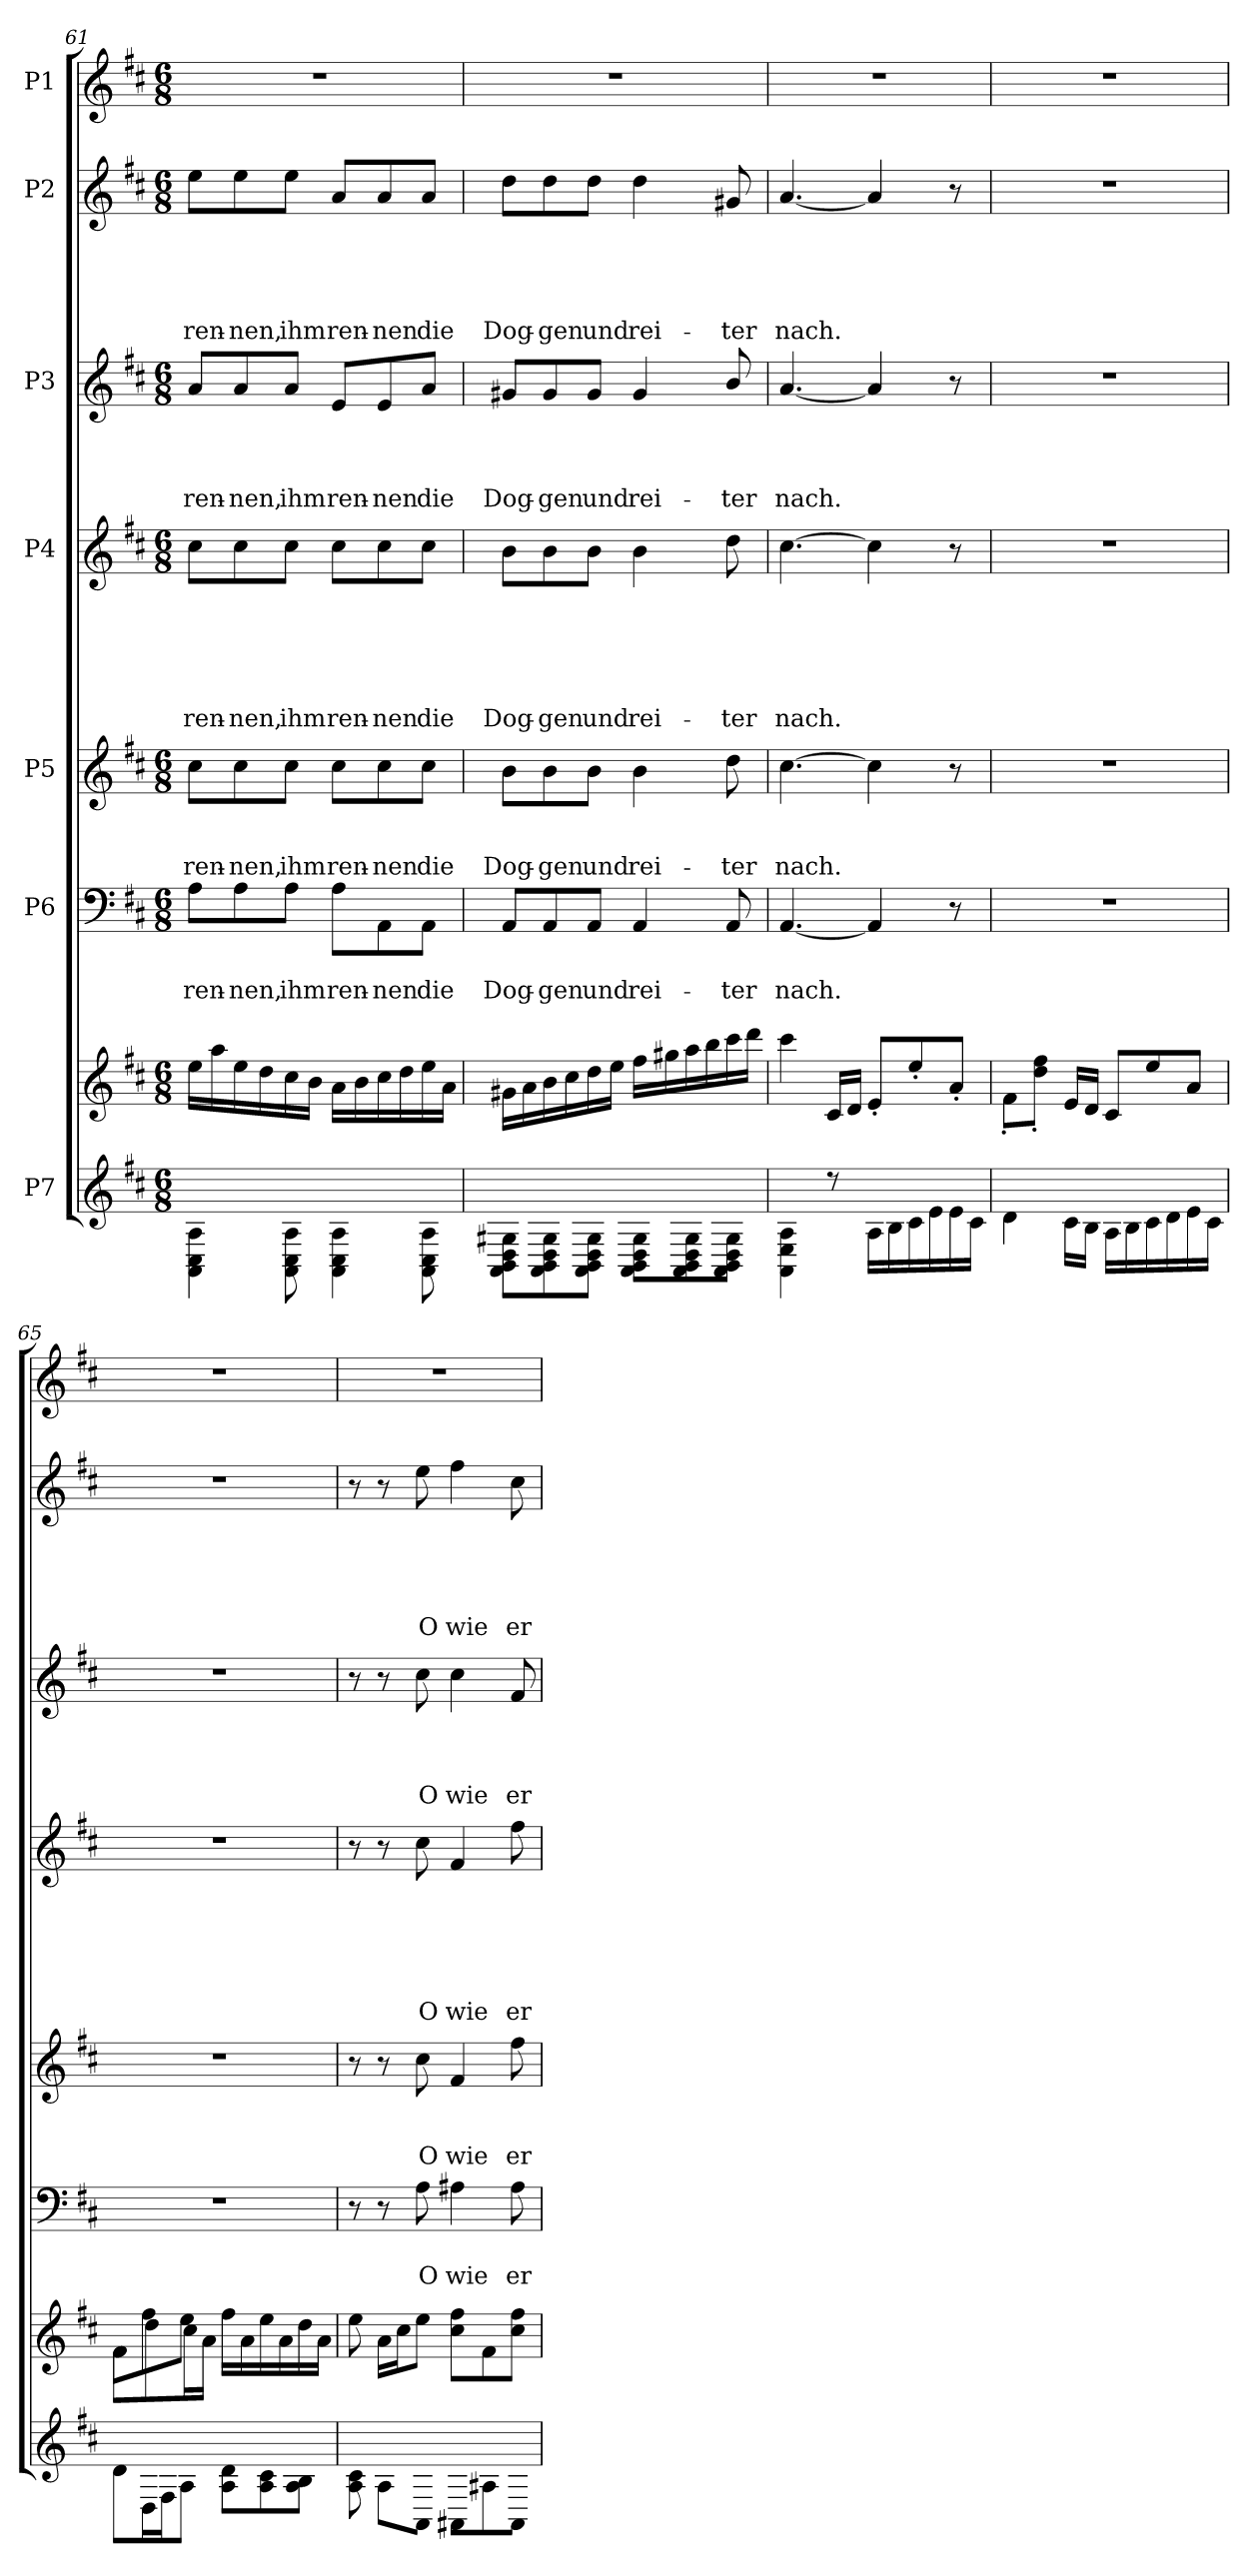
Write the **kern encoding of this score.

**kern	**kern	**kern	**text	**text	**kern	**text	**text	**text	**kern	**text	**text	**text	**text	**text	**text	**kern	**text	**text	**text	**text	**kern	**text	**text	**text	**text	**text	**kern
*part7	*part7	*part6	*part6	*part6	*part5	*part5	*part5	*part5	*part4	*part4	*part4	*part4	*part4	*part4	*part4	*part3	*part3	*part3	*part3	*part3	*part2	*part2	*part2	*part2	*part2	*part2	*part1
*staff8	*staff7	*staff6	*staff6	*staff6	*staff5	*staff5	*staff5	*staff5	*staff4	*staff4	*staff4	*staff4	*staff4	*staff4	*staff4	*staff3	*staff3	*staff3	*staff3	*staff3	*staff2	*staff2	*staff2	*staff2	*staff2	*staff2	*staff1
*I"P7	*	*I"P6	*	*	*I"P5	*	*	*	*I"P4	*	*	*	*	*	*	*I"P3	*	*	*	*	*I"P2	*	*	*	*	*	*I"P1
*clefG2	*clefG2	*clefF4	*	*	*clefG2	*	*	*	*clefG2	*	*	*	*	*	*	*clefG2	*	*	*	*	*clefG2	*	*	*	*	*	*clefG2
*	*	*	*	*	*ITrd7c12	*	*	*	*ITrd7c12	*	*	*	*	*	*	*	*	*	*	*	*	*	*	*	*	*	*ITrd7c12
*k[f#c#]	*k[f#c#]	*k[f#c#]	*	*	*k[f#c#]	*	*	*	*k[f#c#]	*	*	*	*	*	*	*k[f#c#]	*	*	*	*	*k[f#c#]	*	*	*	*	*	*k[f#c#]
*D:	*D:	*D:	*	*	*D:	*	*	*	*D:	*	*	*	*	*	*	*D:	*	*	*	*	*D:	*	*	*	*	*	*D:
*M6/8	*M6/8	*M6/8	*	*	*M6/8	*	*	*	*M6/8	*	*	*	*	*	*	*M6/8	*	*	*	*	*M6/8	*	*	*	*	*	*M6/8
=61	=61	=61	=61	=61	=61	=61	=61	=61	=61	=61	=61	=61	=61	=61	=61	=61	=61	=61	=61	=61	=61	=61	=61	=61	=61	=61	=61
*^	*^	*	*	*	*	*	*	*	*	*	*	*	*	*	*	*	*	*	*	*	*	*	*	*	*	*	*
!	!	!	!	!	!	!LO:LY:b	!	!	!	!LO:LY:b	!	!	!	!	!	!	!LO:LY:b	!	!	!	!	!LO:LY:b	!	!	!	!	!	!LO:LY:b	!LO:N:vis=1
4AA\ 4C#\ 4A\	2.ryy	2.ryy	16ee\LL	8A\L	.	ren-	8c#\L	.	.	ren-	8c#\L	.	.	.	.	.	ren-	8a/L	.	.	.	ren-	8ee\L	.	.	.	.	ren-	2.r
.	.	.	16aa\	.	.	.	.	.	.	.	.	.	.	.	.	.	.	.	.	.	.	.	.	.	.	.	.	.	.
!	!	!	!	!	!	!LO:LY:b	!	!	!	!LO:LY:b	!	!	!	!	!	!	!LO:LY:b	!	!	!	!	!LO:LY:b	!	!	!	!	!	!LO:LY:b	!
.	.	.	16ee\	8A\	.	-nen,	8c#\	.	.	-nen,	8c#\	.	.	.	.	.	-nen,	8a/	.	.	.	-nen,	8ee\	.	.	.	.	-nen,	.
.	.	.	16dd\	.	.	.	.	.	.	.	.	.	.	.	.	.	.	.	.	.	.	.	.	.	.	.	.	.	.
!	!	!	!	!	!	!LO:LY:b	!	!	!	!LO:LY:b	!	!	!	!	!	!	!LO:LY:b	!	!	!	!	!LO:LY:b	!	!	!	!	!	!LO:LY:b	!
8AA\ 8C#\ 8A\	.	.	16cc#\	8A\J	.	ihm	8c#\J	.	.	ihm	8c#\J	.	.	.	.	.	ihm	8a/J	.	.	.	ihm	8ee\J	.	.	.	.	ihm	.
.	.	.	16b\JJ	.	.	.	.	.	.	.	.	.	.	.	.	.	.	.	.	.	.	.	.	.	.	.	.	.	.
!	!	!	!	!	!	!LO:LY:b	!	!	!	!LO:LY:b	!	!	!	!	!	!	!LO:LY:b	!	!	!	!	!LO:LY:b	!	!	!	!	!	!LO:LY:b	!
4AA\ 4C#\ 4A\	.	.	16a\LL	8A\L	.	ren-	8c#\L	.	.	ren-	8c#\L	.	.	.	.	.	ren-	8e/L	.	.	.	ren-	8a/L	.	.	.	.	ren-	.
.	.	.	16b\	.	.	.	.	.	.	.	.	.	.	.	.	.	.	.	.	.	.	.	.	.	.	.	.	.	.
!	!	!	!	!	!	!LO:LY:b	!	!	!	!LO:LY:b	!	!	!	!	!	!	!LO:LY:b	!	!	!	!	!LO:LY:b	!	!	!	!	!	!LO:LY:b	!
.	.	.	16cc#\	8AA\	.	-nen	8c#\	.	.	-nen	8c#\	.	.	.	.	.	-nen	8e/	.	.	.	-nen	8a/	.	.	.	.	-nen	.
.	.	.	16dd\	.	.	.	.	.	.	.	.	.	.	.	.	.	.	.	.	.	.	.	.	.	.	.	.	.	.
!	!	!	!	!	!	!LO:LY:b	!	!	!	!LO:LY:b	!	!	!	!	!	!	!LO:LY:b	!	!	!	!	!LO:LY:b	!	!	!	!	!	!LO:LY:b	!
8AA\ 8C#\ 8A\	.	.	16ee\	8AA\J	.	die	8c#\J	.	.	die	8c#\J	.	.	.	.	.	die	8a/J	.	.	.	die	8a/J	.	.	.	.	die	.
.	.	.	16a\JJ	.	.	.	.	.	.	.	.	.	.	.	.	.	.	.	.	.	.	.	.	.	.	.	.	.	.
=62	=62	=62	=62	=62	=62	=62	=62	=62	=62	=62	=62	=62	=62	=62	=62	=62	=62	=62	=62	=62	=62	=62	=62	=62	=62	=62	=62	=62	=62
!	!	!	!	!	!	!LO:LY:b	!	!	!	!LO:LY:b	!	!	!	!	!	!	!LO:LY:b	!	!	!	!	!LO:LY:b	!	!	!	!	!	!LO:LY:b	!LO:N:vis=1
8AA\ 8BB\ 8D\ 8G#X\L	2.ryy	2.ryy	16g#X\LL	8AA/L	.	Dog-	8B\L	.	.	Dog-	8B\L	.	.	.	.	.	Dog-	8g#X/L	.	.	.	Dog-	8dd\L	.	.	.	.	Dog-	2.r
.	.	.	16a\	.	.	.	.	.	.	.	.	.	.	.	.	.	.	.	.	.	.	.	.	.	.	.	.	.	.
!	!	!	!	!	!	!LO:LY:b	!	!	!	!LO:LY:b	!	!	!	!	!	!	!LO:LY:b	!	!	!	!	!LO:LY:b	!	!	!	!	!	!LO:LY:b	!
8AA\ 8BB\ 8D\ 8G#\	.	.	16b\	8AA/	.	-gen	8B\	.	.	-gen	8B\	.	.	.	.	.	-gen	8g#/	.	.	.	-gen	8dd\	.	.	.	.	-gen	.
.	.	.	16cc#\	.	.	.	.	.	.	.	.	.	.	.	.	.	.	.	.	.	.	.	.	.	.	.	.	.	.
!	!	!	!	!	!	!LO:LY:b	!	!	!	!LO:LY:b	!	!	!	!	!	!	!LO:LY:b	!	!	!	!	!LO:LY:b	!	!	!	!	!	!LO:LY:b	!
8AA\ 8BB\ 8D\ 8G#\J	.	.	16dd\	8AA/J	.	und	8B\J	.	.	und	8B\J	.	.	.	.	.	und	8g#/J	.	.	.	und	8dd\J	.	.	.	.	und	.
.	.	.	16ee\JJ	.	.	.	.	.	.	.	.	.	.	.	.	.	.	.	.	.	.	.	.	.	.	.	.	.	.
!	!	!	!	!	!	!LO:LY:b	!	!	!	!LO:LY:b	!	!	!	!	!	!	!LO:LY:b	!	!	!	!	!LO:LY:b	!	!	!	!	!	!LO:LY:b	!
8AA\ 8BB\ 8D\ 8G#\L	.	.	16ff#\LL	4AA/	.	rei-	4B\	.	.	rei-	4B\	.	.	.	.	.	rei-	4g#/	.	.	.	rei-	4dd\	.	.	.	.	rei-	.
.	.	.	16gg#X\	.	.	.	.	.	.	.	.	.	.	.	.	.	.	.	.	.	.	.	.	.	.	.	.	.	.
8AA\ 8BB\ 8D\ 8G#\	.	.	16aa\	.	.	.	.	.	.	.	.	.	.	.	.	.	.	.	.	.	.	.	.	.	.	.	.	.	.
.	.	.	16bb\	.	.	.	.	.	.	.	.	.	.	.	.	.	.	.	.	.	.	.	.	.	.	.	.	.	.
!	!	!	!	!	!	!LO:LY:b	!	!	!	!LO:LY:b	!	!	!	!	!	!	!LO:LY:b	!	!	!	!	!LO:LY:b	!	!	!	!	!	!LO:LY:b	!
8AA\ 8BB\ 8D\ 8G#\J	.	.	16ccc#\	8AA/	.	-ter	8d\	.	.	-ter	8d\	.	.	.	.	.	-ter	8b/	.	.	.	-ter	8g#X/	.	.	.	.	-ter	.
.	.	.	16ddd\JJ	.	.	.	.	.	.	.	.	.	.	.	.	.	.	.	.	.	.	.	.	.	.	.	.	.	.
!!LO:PB:g=z
=63	=63	=63	=63	=63	=63	=63	=63	=63	=63	=63	=63	=63	=63	=63	=63	=63	=63	=63	=63	=63	=63	=63	=63	=63	=63	=63	=63	=63	=63
!	!	!	!	!	!	!LO:LY:b	!	!	!	!LO:LY:b	!	!	!	!	!	!	!LO:LY:b	!	!	!	!	!LO:LY:b	!	!	!	!	!	!LO:LY:b	!LO:N:vis=1
4AA\ 4E\ 4A\	2.ryy	2.ryy	4ccc#\	[<4.AA/	.	nach.	[>4.c#\	.	.	nach.	[>4.c#\	.	.	.	.	.	nach.	[<4.a/	.	.	.	nach.	[<4.a/	.	.	.	.	nach.	2.r
8r	.	.	16c#/LL	.	.	.	.	.	.	.	.	.	.	.	.	.	.	.	.	.	.	.	.	.	.	.	.	.	.
.	.	.	16d/JJ	.	.	.	.	.	.	.	.	.	.	.	.	.	.	.	.	.	.	.	.	.	.	.	.	.	.
16A\LL	.	.	8e'>/L	4AA/]	.	.	4c#\]	.	.	.	4c#\]	.	.	.	.	.	.	4a/]	.	.	.	.	4a/]	.	.	.	.	.	.
16B\	.	.	.	.	.	.	.	.	.	.	.	.	.	.	.	.	.	.	.	.	.	.	.	.	.	.	.	.	.
16c#\	.	.	8ee'>/	.	.	.	.	.	.	.	.	.	.	.	.	.	.	.	.	.	.	.	.	.	.	.	.	.	.
16e\	.	.	.	.	.	.	.	.	.	.	.	.	.	.	.	.	.	.	.	.	.	.	.	.	.	.	.	.	.
16e\	.	.	8a'>/J	8r	.	.	8r	.	.	.	8r	.	.	.	.	.	.	8r	.	.	.	.	8r	.	.	.	.	.	.
16c#\JJ	.	.	.	.	.	.	.	.	.	.	.	.	.	.	.	.	.	.	.	.	.	.	.	.	.	.	.	.	.
=64	=64	=64	=64	=64	=64	=64	=64	=64	=64	=64	=64	=64	=64	=64	=64	=64	=64	=64	=64	=64	=64	=64	=64	=64	=64	=64	=64	=64	=64
!	!	!	!	!LO:N:vis=1	!	!	!LO:N:vis=1	!	!	!	!LO:N:vis=1	!	!	!	!	!	!	!LO:N:vis=1	!	!	!	!	!LO:N:vis=1	!	!	!	!	!	!LO:N:vis=1
4d\	2.ryy	2.ryy	8f#'>\L	2.r	.	.	2.r	.	.	.	2.r	.	.	.	.	.	.	2.r	.	.	.	.	2.r	.	.	.	.	.	2.r
.	.	.	8dd\'> 8ff#\'>J	.	.	.	.	.	.	.	.	.	.	.	.	.	.	.	.	.	.	.	.	.	.	.	.	.	.
16c#\LL	.	.	16e/LL	.	.	.	.	.	.	.	.	.	.	.	.	.	.	.	.	.	.	.	.	.	.	.	.	.	.
16B\JJ	.	.	16d/JJ	.	.	.	.	.	.	.	.	.	.	.	.	.	.	.	.	.	.	.	.	.	.	.	.	.	.
16A\LL	.	.	8c#/L	.	.	.	.	.	.	.	.	.	.	.	.	.	.	.	.	.	.	.	.	.	.	.	.	.	.
16B\	.	.	.	.	.	.	.	.	.	.	.	.	.	.	.	.	.	.	.	.	.	.	.	.	.	.	.	.	.
16c#\	.	.	8ee/	.	.	.	.	.	.	.	.	.	.	.	.	.	.	.	.	.	.	.	.	.	.	.	.	.	.
16d\	.	.	.	.	.	.	.	.	.	.	.	.	.	.	.	.	.	.	.	.	.	.	.	.	.	.	.	.	.
16e\	.	.	8a/J	.	.	.	.	.	.	.	.	.	.	.	.	.	.	.	.	.	.	.	.	.	.	.	.	.	.
16c#\JJ	.	.	.	.	.	.	.	.	.	.	.	.	.	.	.	.	.	.	.	.	.	.	.	.	.	.	.	.	.
=65	=65	=65	=65	=65	=65	=65	=65	=65	=65	=65	=65	=65	=65	=65	=65	=65	=65	=65	=65	=65	=65	=65	=65	=65	=65	=65	=65	=65	=65
!	!	!	!	!LO:N:vis=1	!	!	!LO:N:vis=1	!	!	!	!LO:N:vis=1	!	!	!	!	!	!	!LO:N:vis=1	!	!	!	!	!LO:N:vis=1	!	!	!	!	!	!LO:N:vis=1
8d\L	2.ryy	8f#\L	8f#\L	2.r	.	.	2.r	.	.	.	2.r	.	.	.	.	.	.	2.r	.	.	.	.	2.r	.	.	.	.	.	2.r
16D\L	.	8ff#\	8dd\	.	.	.	.	.	.	.	.	.	.	.	.	.	.	.	.	.	.	.	.	.	.	.	.	.	.
16F#\J	.	.	.	.	.	.	.	.	.	.	.	.	.	.	.	.	.	.	.	.	.	.	.	.	.	.	.	.	.
8A\J	.	8ee\J	16cc#\L	.	.	.	.	.	.	.	.	.	.	.	.	.	.	.	.	.	.	.	.	.	.	.	.	.	.
.	.	.	16a\JJ	.	.	.	.	.	.	.	.	.	.	.	.	.	.	.	.	.	.	.	.	.	.	.	.	.	.
8A\ 8d\L	.	4.ryy	16ff#\LL	.	.	.	.	.	.	.	.	.	.	.	.	.	.	.	.	.	.	.	.	.	.	.	.	.	.
.	.	.	16a\	.	.	.	.	.	.	.	.	.	.	.	.	.	.	.	.	.	.	.	.	.	.	.	.	.	.
8A\ 8c#\	.	.	16ee\	.	.	.	.	.	.	.	.	.	.	.	.	.	.	.	.	.	.	.	.	.	.	.	.	.	.
.	.	.	16a\	.	.	.	.	.	.	.	.	.	.	.	.	.	.	.	.	.	.	.	.	.	.	.	.	.	.
8A\ 8B\J	.	.	16dd\	.	.	.	.	.	.	.	.	.	.	.	.	.	.	.	.	.	.	.	.	.	.	.	.	.	.
.	.	.	16a\JJ	.	.	.	.	.	.	.	.	.	.	.	.	.	.	.	.	.	.	.	.	.	.	.	.	.	.
=66	=66	=66	=66	=66	=66	=66	=66	=66	=66	=66	=66	=66	=66	=66	=66	=66	=66	=66	=66	=66	=66	=66	=66	=66	=66	=66	=66	=66	=66
!	!	!	!	!	!	!	!	!	!	!	!	!	!	!	!	!	!	!	!	!	!	!	!	!	!	!	!	!	!LO:N:vis=1
8A\ 8c#\	2.ryy	2.ryy	8ee\	8r	.	.	8r	.	.	.	8r	.	.	.	.	.	.	8r	.	.	.	.	8r	.	.	.	.	.	2.r
8A\L	.	.	16a\LL	8r	.	.	8r	.	.	.	8r	.	.	.	.	.	.	8r	.	.	.	.	8r	.	.	.	.	.	.
.	.	.	16cc#\J	.	.	.	.	.	.	.	.	.	.	.	.	.	.	.	.	.	.	.	.	.	.	.	.	.	.
!	!	!	!	!	!	!LO:LY:b	!	!	!	!LO:LY:b	!	!	!	!	!	!	!LO:LY:b	!	!	!	!	!LO:LY:b	!	!	!	!	!	!LO:LY:b	!
8AA\J	.	.	8ee\J	8A\	.	O	8c#\	.	.	O	8c#\	.	.	.	.	.	O	8cc#\	.	.	.	O	8ee\	.	.	.	.	O	.
!	!	!	!	!	!	!LO:LY:b	!	!	!	!LO:LY:b	!	!	!	!	!	!	!LO:LY:b	!	!	!	!	!LO:LY:b	!	!	!	!	!	!LO:LY:b	!
8AA#X\L	.	.	8cc#\ 8ff#\L	4A#X\	.	wie	4F#/	.	.	wie	4F#/	.	.	.	.	.	wie	4cc#\	.	.	.	wie	4ff#\	.	.	.	.	wie	.
8A#X\	.	.	8f#\	.	.	.	.	.	.	.	.	.	.	.	.	.	.	.	.	.	.	.	.	.	.	.	.	.	.
!	!	!	!	!	!	!LO:LY:b	!	!	!	!LO:LY:b	!	!	!	!	!	!	!LO:LY:b	!	!	!	!	!LO:LY:b	!	!	!	!	!	!LO:LY:b	!
8AA#\J	.	.	8cc#\ 8ff#\J	8A#\	.	er	8f#\	.	.	er	8f#\	.	.	.	.	.	er	8f#/	.	.	.	er	8cc#\	.	.	.	.	er	.
*v	*v	*	*	*	*	*	*	*	*	*	*	*	*	*	*	*	*	*	*	*	*	*	*	*	*	*	*	*	*
*	*v	*v	*	*	*	*	*	*	*	*	*	*	*	*	*	*	*	*	*	*	*	*	*	*	*	*	*	*
=	=	=	=	=	=	=	=	=	=	=	=	=	=	=	=	=	=	=	=	=	=	=	=	=	=	=	=
*-	*-	*-	*-	*-	*-	*-	*-	*-	*-	*-	*-	*-	*-	*-	*-	*-	*-	*-	*-	*-	*-	*-	*-	*-	*-	*-	*-
